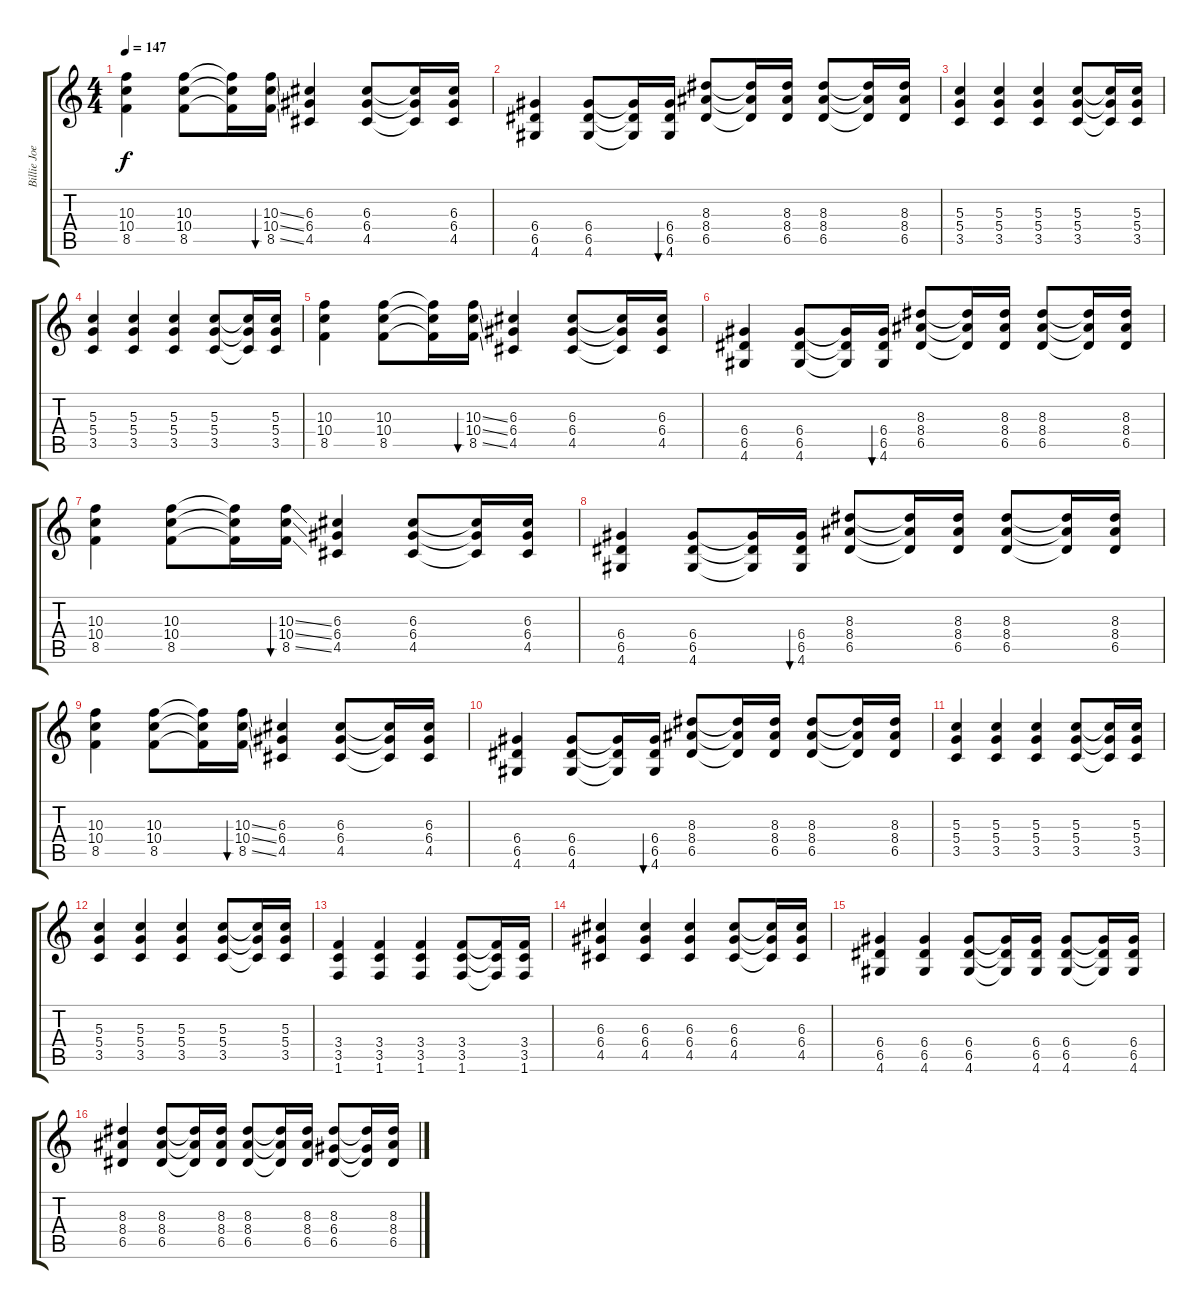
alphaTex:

\track ("Billie Joe (Lead)" "Billie Joe") {instrument distortionguitar}
\staff {score tabs}
\tuning (E4 B3 G3 D3 A2 E2) {hide}
\ts (4 4)
\tempo 147
\clef g2
\ks c
(10.3 10.4 8.5).4{dy f} (10.3 10.4 8.5).8 (10.3{t} 10.4{t} 8.5{t}).16 (10.3{ss} 10.4{ss} 8.5{ss}).16{bu 60} (6.3 6.4 4.5).4 (6.3 6.4 4.5).8 (6.3{t} 6.4{t} 4.5{t}).16 (6.3 6.4 4.5).16 |
(6.4 6.5 4.6).4 (6.4 6.5 4.6).8 (6.4{t} 6.5{t} 4.6{t}).16 (6.4 6.5 4.6).16{bu 60} (8.3 8.4 6.5).8 (8.3{t} 8.4{t} 6.5{t}).16 (8.3 8.4 6.5).16 (8.3 8.4 6.5).8 (8.3{t} 8.4{t} 6.5{t}).16 (8.3 8.4 6.5).16 |
(5.3 5.4 3.5).4 (5.3 5.4 3.5).4 (5.3 5.4 3.5).4 (5.3 5.4 3.5).8 (5.3{t} 5.4{t} 3.5{t}).16 (5.3 5.4 3.5).16 |
(5.3 5.4 3.5).4 (5.3 5.4 3.5).4 (5.3 5.4 3.5).4 (5.3 5.4 3.5).8 (5.3{t} 5.4{t} 3.5{t}).16 (5.3 5.4 3.5).16 |
(10.3 10.4 8.5).4 (10.3 10.4 8.5).8 (10.3{t} 10.4{t} 8.5{t}).16 (10.3{ss} 10.4{ss} 8.5{ss}).16{bu 60} (6.3 6.4 4.5).4 (6.3 6.4 4.5).8 (6.3{t} 6.4{t} 4.5{t}).16 (6.3 6.4 4.5).16 |
(6.4 6.5 4.6).4 (6.4 6.5 4.6).8 (6.4{t} 6.5{t} 4.6{t}).16 (6.4 6.5 4.6).16{bu 60} (8.3 8.4 6.5).8 (8.3{t} 8.4{t} 6.5{t}).16 (8.3 8.4 6.5).16 (8.3 8.4 6.5).8 (8.3{t} 8.4{t} 6.5{t}).16 (8.3 8.4 6.5).16 |
(10.3 10.4 8.5).4 (10.3 10.4 8.5).8 (10.3{t} 10.4{t} 8.5{t}).16 (10.3{ss} 10.4{ss} 8.5{ss}).16{bu 60} (6.3 6.4 4.5).4 (6.3 6.4 4.5).8 (6.3{t} 6.4{t} 4.5{t}).16 (6.3 6.4 4.5).16 |
(6.4 6.5 4.6).4 (6.4 6.5 4.6).8 (6.4{t} 6.5{t} 4.6{t}).16 (6.4 6.5 4.6).16{bu 60} (8.3 8.4 6.5).8 (8.3{t} 8.4{t} 6.5{t}).16 (8.3 8.4 6.5).16 (8.3 8.4 6.5).8 (8.3{t} 8.4{t} 6.5{t}).16 (8.3 8.4 6.5).16 |
(10.3 10.4 8.5).4 (10.3 10.4 8.5).8 (10.3{t} 10.4{t} 8.5{t}).16 (10.3{ss} 10.4{ss} 8.5{ss}).16{bu 60} (6.3 6.4 4.5).4 (6.3 6.4 4.5).8 (6.3{t} 6.4{t} 4.5{t}).16 (6.3 6.4 4.5).16 |
(6.4 6.5 4.6).4 (6.4 6.5 4.6).8 (6.4{t} 6.5{t} 4.6{t}).16 (6.4 6.5 4.6).16{bu 60} (8.3 8.4 6.5).8 (8.3{t} 8.4{t} 6.5{t}).16 (8.3 8.4 6.5).16 (8.3 8.4 6.5).8 (8.3{t} 8.4{t} 6.5{t}).16 (8.3 8.4 6.5).16 |
(5.3 5.4 3.5).4 (5.3 5.4 3.5).4 (5.3 5.4 3.5).4 (5.3 5.4 3.5).8 (5.3{t} 5.4{t} 3.5{t}).16 (5.3 5.4 3.5).16 |
(5.3 5.4 3.5).4 (5.3 5.4 3.5).4 (5.3 5.4 3.5).4 (5.3 5.4 3.5).8 (5.3{t} 5.4{t} 3.5{t}).16 (5.3 5.4 3.5).16 |
(3.4 3.5 1.6).4 (3.4 3.5 1.6).4 (3.4 3.5 1.6).4 (3.4 3.5 1.6).8 (3.4{t} 3.5{t} 1.6{t}).16 (3.4 3.5 1.6).16 |
(6.3 6.4 4.5).4 (6.3 6.4 4.5).4 (6.3 6.4 4.5).4 (6.3 6.4 4.5).8 (6.3{t} 6.4{t} 4.5{t}).16 (6.3 6.4 4.5).16 |
(6.4 6.5 4.6).4 (6.4 6.5 4.6).4 (6.4 6.5 4.6).8 (6.4{t} 6.5{t} 4.6{t}).16 (6.4 6.5 4.6).16 (6.4 6.5 4.6).8 (6.4{t} 6.5{t} 4.6{t}).16 (6.4 6.5 4.6).16 |
(8.3 8.4 6.5).4 (8.3 8.4 6.5).8 (8.3{t} 8.4{t} 6.5{t}).16 (8.3 8.4 6.5).16 (8.3 8.4 6.5).8 (8.3{t} 8.4{t} 6.5{t}).16 (8.3 8.4 6.5).16 (8.3 6.4 6.5).8 (8.3{t} 6.4{t} 6.5{t}).16 (8.3 8.4 6.5).16
